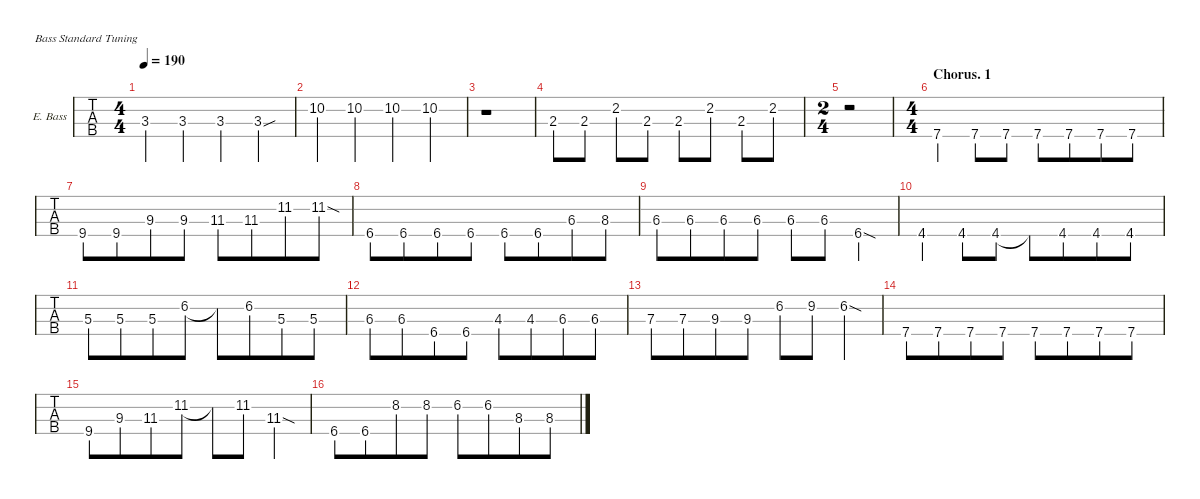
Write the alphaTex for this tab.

\defaultSystemsLayout 4
\hideDynamics
\bracketExtendMode nobrackets
\firstSystemTrackNameOrientation horizontal
\track ("Ele. Bass" "E. Bass") {defaultSystemsLayout 4 instrument electricbassfinger}
\staff {tabs}
\tuning (G2 D2 A1 E1)
\ts (4 4)
\tempo 190
\clef f4
\ks f
3.3{acc forcenatural}.4{dy f} 3.3{acc forcenatural}.4 3.3{acc forcenatural}.4 3.3{sou acc forcenatural}.4 |
10.2{acc forcenatural}.4 10.2{acc forcenatural}.4 10.2{acc forcenatural}.4 10.2{acc forcenatural}.4 |
r.1 |
2.3{acc b}.8 2.3{acc b}.8 2.2{acc b}.8 2.3{acc b}.8 2.3{acc b}.8 2.2{acc b}.8 2.3{acc b}.8 2.2{acc b}.8 |
\ts (2 4)
\beaming (8 2 2)
r.2 |
\ts (4 4)
\beaming (8 4 4)
\section ("" "Chorus. 1")
\ks gb
7.4{acc b}.4 7.4{acc b}.8 7.4{acc b}.8 7.4{acc b}.8 7.4{acc b}.8 7.4{acc b}.8 7.4{acc b}.8 |
9.4{acc b}.8 9.4{acc b}.8 9.3{acc b}.8 9.3{acc b}.8 11.3{acc b}.8 11.3{acc b}.8 11.2{acc b}.8 11.2{sod acc b}.8 |
6.4{acc b}.8 6.4{acc b}.8 6.4{acc b}.8 6.4{acc b}.8 6.4{acc b}.8 6.4{acc b}.8 6.3{acc b}.8 8.3{acc forcenatural}.8 |
6.3{acc b}.8 6.3{acc b}.8 6.3{acc b}.8 6.3{acc b}.8 6.3{acc b}.8 6.3{acc b}.8 6.4{sod acc b}.4 |
4.4{acc b}.4 4.4{acc b}.8 4.4{acc b}.8 4.4{t acc b}.8 4.4{acc b}.8 4.4{acc b}.8 4.4{acc b}.8 |
5.3{acc forcenatural}.8 5.3{acc forcenatural}.8 5.3{acc forcenatural}.8 6.2{acc b}.8 6.2{t acc b}.8 6.2{acc b}.8 5.3{acc forcenatural}.8 5.3{acc forcenatural}.8 |
6.3{acc b}.8 6.3{acc b}.8 6.4{acc b}.8 6.4{acc b}.8 4.3{acc b}.8 4.3{acc b}.8 6.3{acc b}.8 6.3{acc b}.8 |
7.3{acc forcenatural}.8 7.3{acc forcenatural}.8 9.3{acc b}.8 9.3{acc b}.8 6.2{acc b}.8 9.2{acc b}.8 6.2{sod acc b}.4 |
7.4{acc b}.8 7.4{acc b}.8 7.4{acc b}.8 7.4{acc b}.8 7.4{acc b}.8 7.4{acc b}.8 7.4{acc b}.8 7.4{acc b}.8 |
9.4{acc b}.8 9.3{acc b}.8 11.3{acc b}.8 11.2{acc b}.8 11.2{t acc b}.8 11.2{acc b}.8 11.3{sod acc b}.4 |
6.4{acc b}.8 6.4{acc b}.8 8.2{acc b}.8 8.2{acc b}.8 6.2{acc b}.8 6.2{acc b}.8 8.3{acc forcenatural}.8 8.3{acc forcenatural}.8
